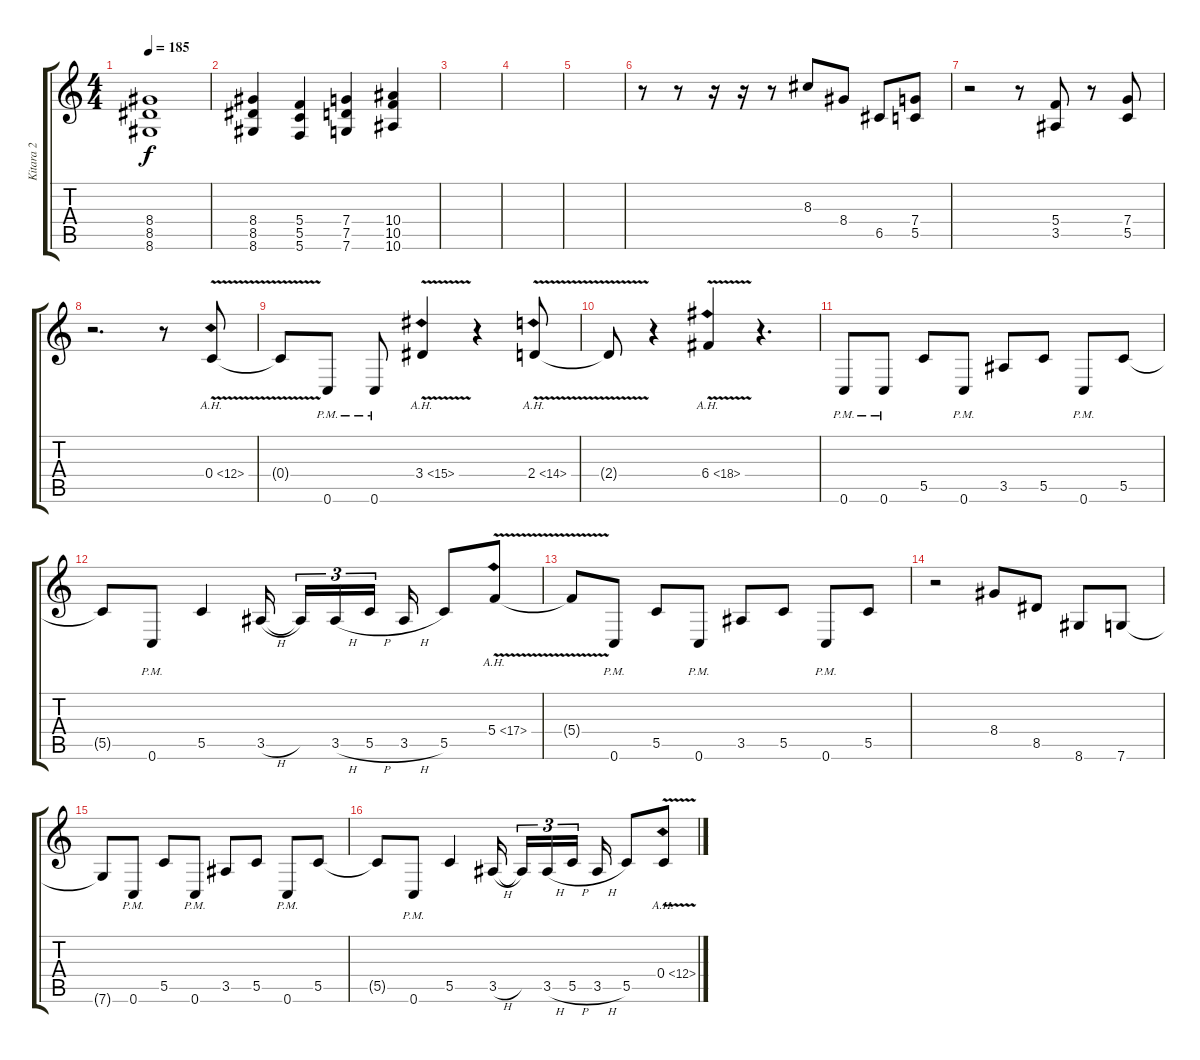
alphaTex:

\track ("Kitara 2" "Kitara 2") {instrument distortionguitar}
\staff {score tabs}
\tuning (D4 A3 F3 C3 G2 C2) {hide}
\ts (4 4)
\tempo 185
\clef g2
\ks c
(8.4{t} 8.5{t} 8.6{t}).1{dy f} |
(8.4 8.5 8.6).4 (5.4 5.5 5.6).4 (7.4 7.5 7.6).4 (10.4 10.5 10.6).4 |
|
|
|
r.8 r.8 r.16 r.16 r.8 8.3.8 8.4.8 6.5.8 (7.4 5.5).8 |
r.2 r.8 (5.4 3.5).8 r.8 (7.4 5.5).8 |
r.2{d} r.8 0.4{ah 12 v}.8 |
0.4{t}.8 0.6{pm}.8 0.6{pm}.8 3.4{ah 12 v}.4 r.4 2.4{ah 12 v}.8 |
2.4{t}.8 r.4 6.4{ah 12 v}.4 r.4{d} |
0.6{pm}.8 0.6{pm}.8 5.5.8 0.6{pm}.8 3.5.8 5.5.8 0.6{pm}.8 5.5.8 |
5.5{t}.8 0.6{pm}.8 5.5.4 3.5{h}.16 3.5{t}.16{tu (3 2)} 3.5{h}.16{tu (3 2)} 5.5{h}.16{tu (3 2)} 3.5{h}.16 5.5.8 5.4{ah 12 v}.8 |
5.4{t}.8 0.6{pm}.8 5.5.8 0.6{pm}.8 3.5.8 5.5.8 0.6{pm}.8 5.5.8 |
r.2 8.4.8 8.5.8 8.6.8 7.6.8 |
7.6{t}.8 0.6{pm}.8 5.5.8 0.6{pm}.8 3.5.8 5.5.8 0.6{pm}.8 5.5.8 |
5.5{t}.8 0.6{pm}.8 5.5.4 3.5{h}.16 3.5{t}.16{tu (3 2)} 3.5{h}.16{tu (3 2)} 5.5{h}.16{tu (3 2)} 3.5{h}.16 5.5.8 0.4{ah 12 v}.8
